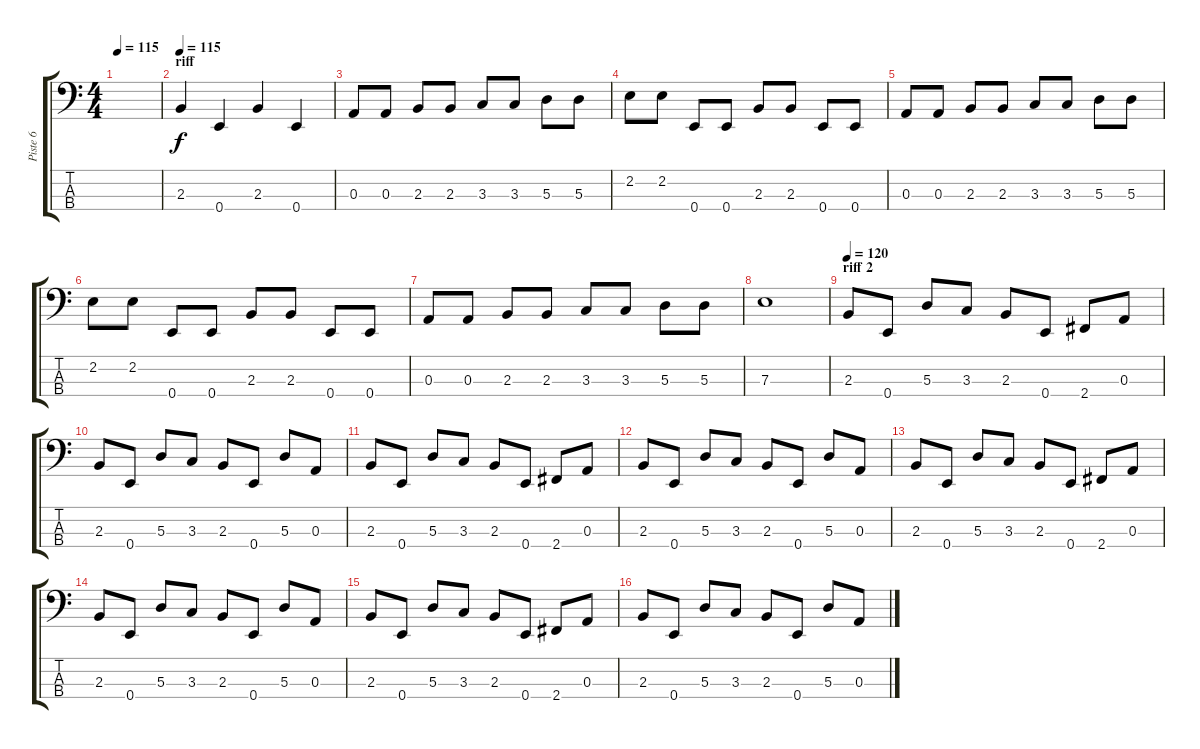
\track ("Piste 6" "Piste 6") {instrument electricbassfinger}
\staff {score tabs}
\tuning (G2 D2 A1 E1) {hide}
\ts (4 4)
\tempo 115
\clef f4
\ks c
|
\section ("" "riff")
\tempo 115
2.3.4 0.4.4 2.3.4 0.4.4 |
0.3.8 0.3.8 2.3.8 2.3.8 3.3.8 3.3.8 5.3.8 5.3.8 |
2.2.8 2.2.8 0.4.8 0.4.8 2.3.8 2.3.8 0.4.8 0.4.8 |
0.3.8 0.3.8 2.3.8 2.3.8 3.3.8 3.3.8 5.3.8 5.3.8 |
2.2.8 2.2.8 0.4.8 0.4.8 2.3.8 2.3.8 0.4.8 0.4.8 |
0.3.8 0.3.8 2.3.8 2.3.8 3.3.8 3.3.8 5.3.8 5.3.8 |
7.3.1 |
\section ("" "riff 2")
\tempo 120
2.3.8 0.4.8 5.3.8 3.3.8 2.3.8 0.4.8 2.4.8 0.3.8 |
2.3.8 0.4.8 5.3.8 3.3.8 2.3.8 0.4.8 5.3.8 0.3.8 |
2.3.8 0.4.8 5.3.8 3.3.8 2.3.8 0.4.8 2.4.8 0.3.8 |
2.3.8 0.4.8 5.3.8 3.3.8 2.3.8 0.4.8 5.3.8 0.3.8 |
2.3.8 0.4.8 5.3.8 3.3.8 2.3.8 0.4.8 2.4.8 0.3.8 |
2.3.8 0.4.8 5.3.8 3.3.8 2.3.8 0.4.8 5.3.8 0.3.8 |
2.3.8 0.4.8 5.3.8 3.3.8 2.3.8 0.4.8 2.4.8 0.3.8 |
2.3.8 0.4.8 5.3.8 3.3.8 2.3.8 0.4.8 5.3.8 0.3.8
